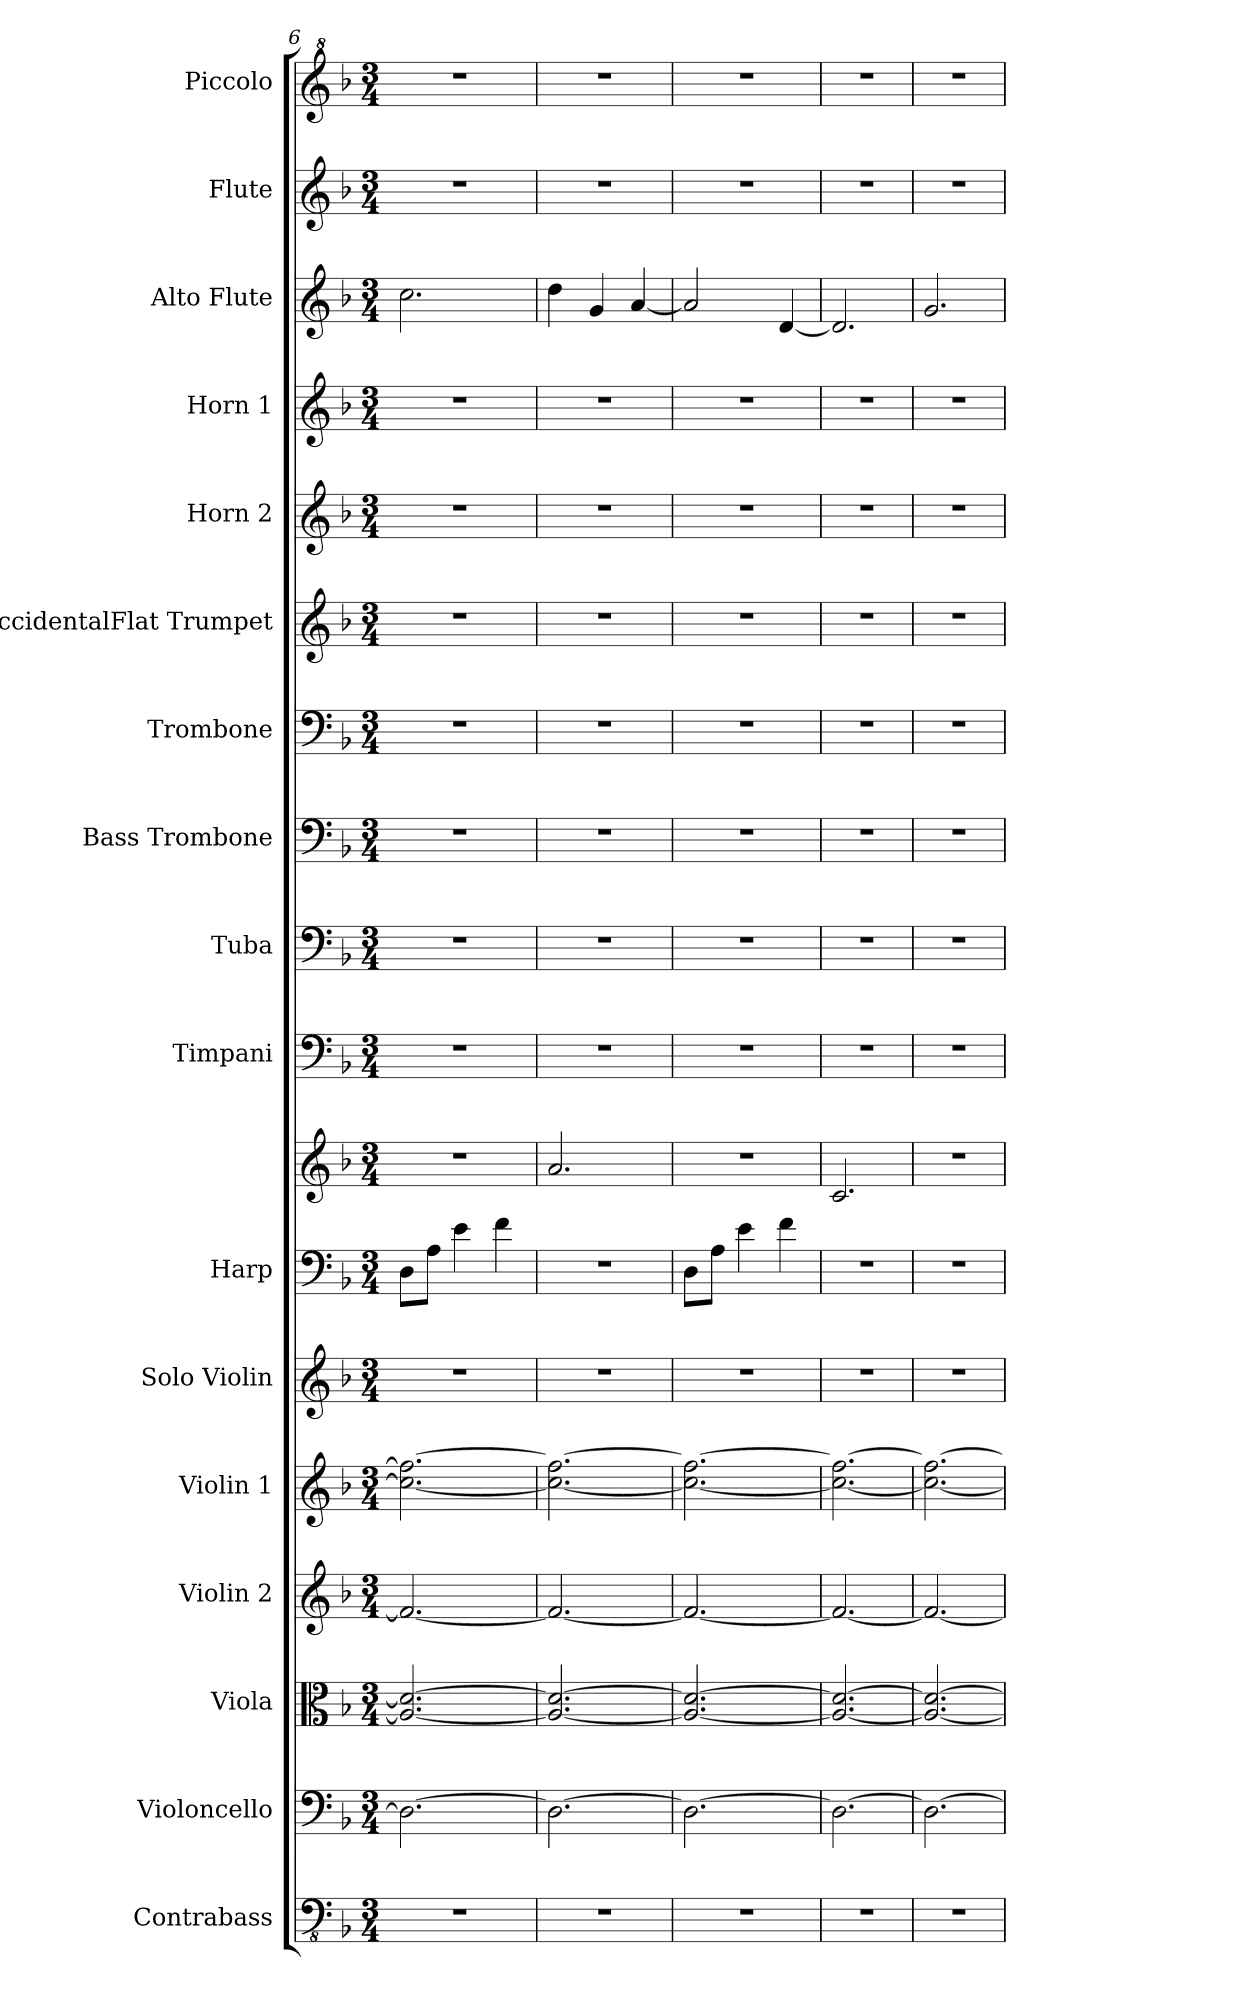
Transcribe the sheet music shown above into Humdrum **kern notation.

**kern	**kern	**kern	**kern	**kern	**kern	**kern	**kern	**kern	**kern	**kern	**kern	**kern	**kern	**kern	**kern	**kern	**kern
*part17	*part16	*part15	*part14	*part13	*part12	*part11	*part11	*part10	*part9	*part8	*part7	*part6	*part5	*part4	*part3	*part2	*part1
*staff18	*staff17	*staff16	*staff15	*staff14	*staff13	*staff12	*staff11	*staff10	*staff9	*staff8	*staff7	*staff6	*staff5	*staff4	*staff3	*staff2	*staff1
*I"Contrabass	*I"Violoncello	*I"Viola	*I"Violin 2	*I"Violin 1	*I"Solo Violin	*I"Harp	*	*I"Timpani	*I"Tuba	*I"Bass Trombone	*I"Trombone	*I"BaccidentalFlat Trumpet	*I"Horn 2	*I"Horn 1	*I"Alto Flute	*I"Flute	*I"Piccolo
*I'Cbs.	*I'Vlc.	*I'Vla.	*I'Vln. 2	*I'Vln. 1	*I'S. Vln.	*I'Hrp.	*	*I'Timp.	*I'Tba.	*I'B. Tbn.	*I'Tbn.	*I'BaccidentalFlat Tpt.	*I'Hn. 2	*I'Hn. 1	*I'A. Fl.	*I'Fl.	*I'Picc.
*clefFv4	*clefF4	*clefC3	*clefG2	*clefG2	*clefG2	*clefF4	*clefG2	*clefF4	*clefF4	*clefF4	*clefF4	*clefG2	*clefG2	*clefG2	*clefG2	*clefG2	*clefG^2
*	*	*	*	*	*	*	*	*	*	*	*	*ITrd1c2	*ITrd4c7	*ITrd4c7	*ITrd3c5	*	*ITrd-7c-12
*k[b-]	*k[b-]	*k[b-]	*k[b-]	*k[b-]	*k[b-]	*k[b-]	*k[b-]	*k[b-]	*k[b-]	*k[b-]	*k[b-]	*k[b-e-a-]	*k[b-e-]	*k[b-e-]	*k[]	*k[b-]	*k[b-]
*M3/4	*M3/4	*M3/4	*M3/4	*M3/4	*M3/4	*M3/4	*M3/4	*M3/4	*M3/4	*M3/4	*M3/4	*M3/4	*M3/4	*M3/4	*M3/4	*M3/4	*M3/4
=6	=6	=6	=6	=6	=6	=6	=6	=6	=6	=6	=6	=6	=6	=6	=6	=6	=6
2.r	2.D\_	2.A/_ 2.d/_	2.f/_	2.cc\_ 2.ff\_	2.r	8D\L	2.r	2.r	2.r	2.r	2.r	2.r	2.r	2.r	2.g\	2.r	2.r
.	.	.	.	.	.	8A\J	.	.	.	.	.	.	.	.	.	.	.
.	.	.	.	.	.	4e\	.	.	.	.	.	.	.	.	.	.	.
.	.	.	.	.	.	4f\	.	.	.	.	.	.	.	.	.	.	.
=7	=7	=7	=7	=7	=7	=7	=7	=7	=7	=7	=7	=7	=7	=7	=7	=7	=7
2.r	2.D\_	2.A/_ 2.d/_	2.f/_	2.cc\_ 2.ff\_	2.r	2.r	2.a/	2.r	2.r	2.r	2.r	2.r	2.r	2.r	4a\	2.r	2.r
.	.	.	.	.	.	.	.	.	.	.	.	.	.	.	4d/	.	.
.	.	.	.	.	.	.	.	.	.	.	.	.	.	.	[4e/	.	.
=8	=8	=8	=8	=8	=8	=8	=8	=8	=8	=8	=8	=8	=8	=8	=8	=8	=8
2.r	2.D\_	2.A/_ 2.d/_	2.f/_	2.cc\_ 2.ff\_	2.r	8D\L	2.r	2.r	2.r	2.r	2.r	2.r	2.r	2.r	2e/]	2.r	2.r
.	.	.	.	.	.	8A\J	.	.	.	.	.	.	.	.	.	.	.
.	.	.	.	.	.	4e\	.	.	.	.	.	.	.	.	.	.	.
.	.	.	.	.	.	4f\	.	.	.	.	.	.	.	.	[4A/	.	.
=9	=9	=9	=9	=9	=9	=9	=9	=9	=9	=9	=9	=9	=9	=9	=9	=9	=9
2.r	2.D\_	2.A/_ 2.d/_	2.f/_	2.cc\_ 2.ff\_	2.r	2.r	2.c/	2.r	2.r	2.r	2.r	2.r	2.r	2.r	2.A/]	2.r	2.r
=10	=10	=10	=10	=10	=10	=10	=10	=10	=10	=10	=10	=10	=10	=10	=10	=10	=10
2.r	2.D\_	2.A/_ 2.d/_	2.f/_	2.cc\_ 2.ff\_	2.r	2.r	2.r	2.r	2.r	2.r	2.r	2.r	2.r	2.r	2.d/	2.r	2.r
=	=	=	=	=	=	=	=	=	=	=	=	=	=	=	=	=	=
*-	*-	*-	*-	*-	*-	*-	*-	*-	*-	*-	*-	*-	*-	*-	*-	*-	*-
